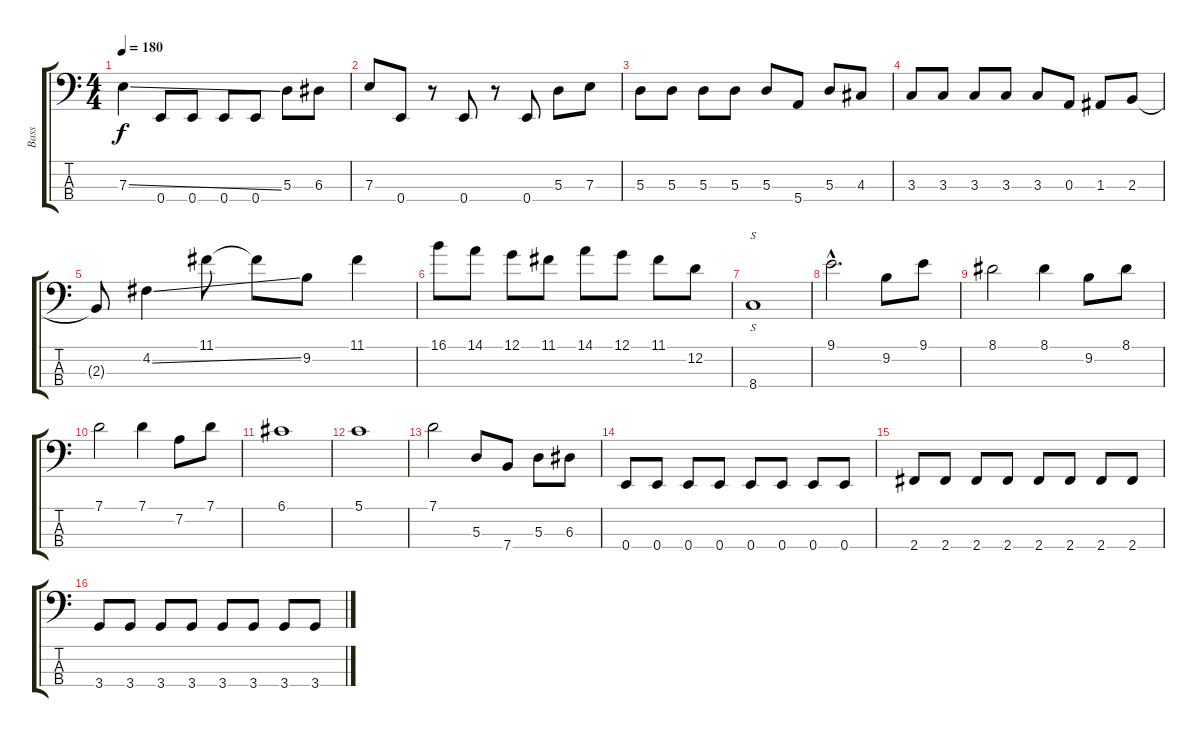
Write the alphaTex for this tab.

\track ("Bass" "Bass") {instrument electricbasspick}
\staff {score tabs}
\tuning (G2 D2 A1 E1) {hide}
\ts (4 4)
\tempo 180
\clef f4
\ks c
7.3{ss}.4{dy f} 0.4.8 0.4.8 0.4.8 0.4.8 5.3.8 6.3.8 |
7.3.8 0.4.8 r.8 0.4.8 r.8 0.4.8 5.3.8 7.3.8 |
5.3.8 5.3.8 5.3.8 5.3.8 5.3.8 5.4.8 5.3.8 4.3.8 |
3.3.8 3.3.8 3.3.8 3.3.8 3.3.8 0.3.8 1.3.8 2.3.8 |
2.3{t}.8 4.2{ss}.4 11.1.8 11.1{t}.8 9.2.8 11.1.4 |
16.1.8 14.1.8 12.1.8 11.1.8 14.1.8 12.1.8 11.1.8 12.2.8 |
8.4.1{s} |
9.1{hac}.2{d} 9.2.8 9.1.8 |
8.1.2 8.1.4 9.2.8 8.1.8 |
7.1.2 7.1.4 7.2.8 7.1.8 |
6.1.1 |
5.1.1 |
7.1.2 5.3.8 7.4.8 5.3.8 6.3.8 |
0.4.8 0.4.8 0.4.8 0.4.8 0.4.8 0.4.8 0.4.8 0.4.8 |
2.4.8 2.4.8 2.4.8 2.4.8 2.4.8 2.4.8 2.4.8 2.4.8 |
3.4.8 3.4.8 3.4.8 3.4.8 3.4.8 3.4.8 3.4.8 3.4.8
